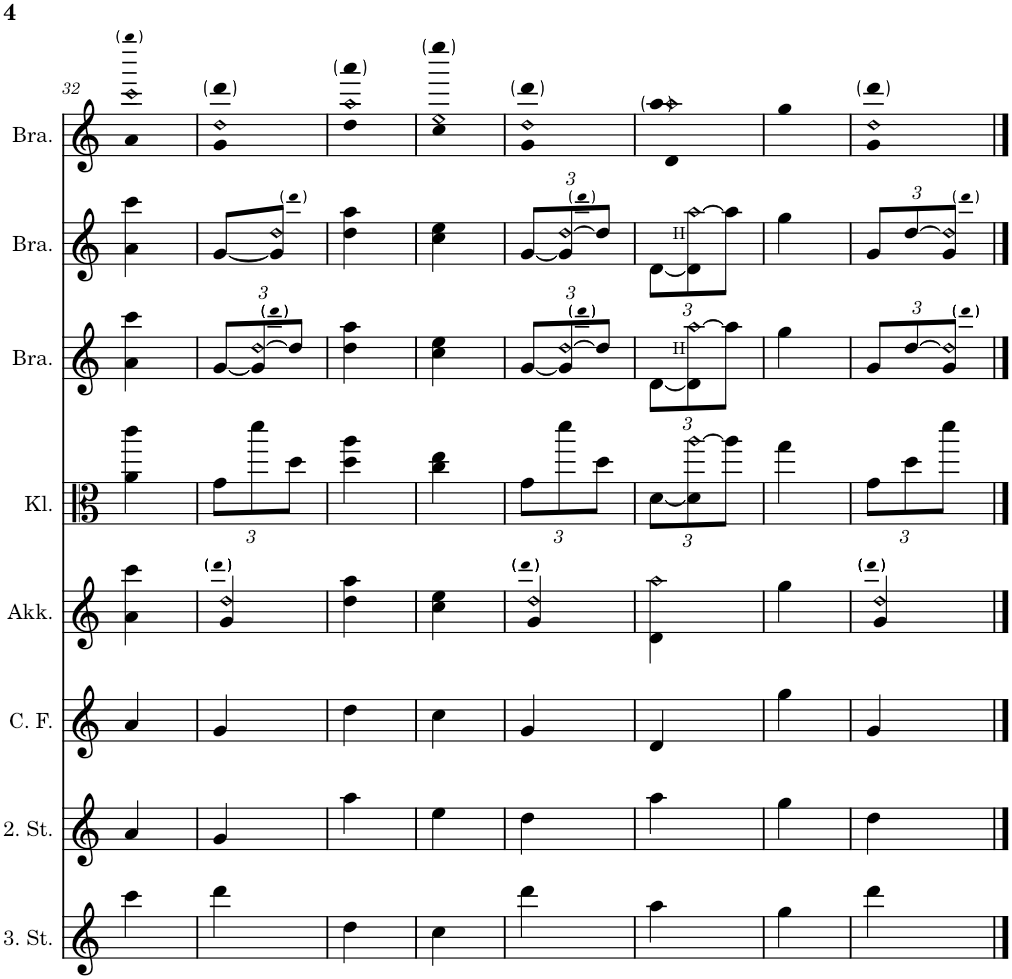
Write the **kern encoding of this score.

**kern	**kern	**kern	**kern	**kern	**kern	**kern	**kern
*part8	*part7	*part6	*part5	*part4	*part3	*part2	*part1
*staff8	*staff7	*staff6	*staff5	*staff4	*staff3	*staff2	*staff1
*I"Dritte Stimme	*I"Zweite Stimme	*I"Cantus Firmus	*I"Akkorde	*I"Klingend	*I"Bratsche	*I"Bratsche	*I"Bratsche
*I'3. St.	*I'2. St.	*I'C. F.	*I'Akk.	*I'Kl.	*I'Bra.	*I'Bra.	*I'Bra.
!!LO:PB:g=z
*clefG2	*clefG2	*clefG2	*clefG2	*clefC3	*clefG2	*clefG2	*clefG2
*k[]	*k[]	*k[]	*k[]	*k[]	*k[]	*k[]	*k[]
*M1/4	*M1/4	*M1/4	*M1/4	*M1/4	*M1/4	*M1/4	*M1/4
=32	=32	=32	=32	=32	=32	=32	=32
!	!	!	!	!	!	!	!LO:N:n=2:head=open
*	*	*	*	*	*	*	*^
4ccc\	4a/	4a/	4a\ 4ccc\	4a\ 4ccc\	4a\ 4ccc\	4a\ 4ccc\	4a 4ccc	4gggg!
=33	=33	=33	=33	=33	=33	=33	=33	=33
!	!	!	!LO:N:n=2:head=open	!	!	!	!	!
*	*	*	*^	*	*^	*	*	*
*	*	*	*	*	*Xbrackettup	*Xbrackettup	*brackettup	*	*	*
*	*	*	*	*	*	*	*	*^	*	*
!	!	!	!	!	!	!	!	!	!	!LO:N:n=2:head=open	!
4ddd\	4g/	4g/	4g/ 4dd/	4ddd!	12g\L	[<12g/L	12ryy	[<8g/L	8ryy	4g 4dd	4ddd
!	!	!	!	!	!	!LO:N:n=2:head=open	!	!	!	!	!
.	.	.	.	.	12ddd\	12g/] [12dd/	12ddd!	.	.	.	.
!	!	!	!	!	!	!	!	!LO:N:n=2:head=open	!	!	!
.	.	.	.	.	.	.	.	8g/] 8dd/J	8ddd!	.	.
.	.	.	.	.	12dd\J	12dd/J]	12ryy	.	.	.	.
*	*	*	*v	*v	*	*	*	*v	*v	*	*
=34	=34	=34	=34	=34	=34	=34	=34	=34	=34
!	!	!	!	!	!	!	!	!LO:N:n=2:head=open	!
*	*	*	*	*	*v	*v	*	*	*
4dd\	4aa\	4dd\	4dd\ 4aa\	4dd\ 4aa\	4dd\ 4aa\	4dd\ 4aa\	4dd 4aa	4aaa
=35	=35	=35	=35	=35	=35	=35	=35	=35
!	!	!	!	!	!	!	!LO:N:n=2:head=open	!
4cc\	4ee\	4cc\	4cc\ 4ee\	4cc\ 4ee\	4cc\ 4ee\	4cc\ 4ee\	4cc 4ee	4eeee
=36	=36	=36	=36	=36	=36	=36	=36	=36
!	!	!	!LO:N:n=2:head=open	!	!	!	!	!
*	*	*	*^	*	*^	*^	*	*
*	*	*	*	*	*	*Xbrackettup	*brackettup	*Xbrackettup	*brackettup	*	*
!	!	!	!	!	!	!	!	!	!	!LO:N:n=2:head=open	!
4ddd\	4dd\	4g/	4g/ 4dd/	4ddd!	12g\L	[<12g/L	12ryy	[<12g/L	12ryy	4g 4dd	4ddd
!	!	!	!	!	!	!LO:N:n=2:head=open	!	!LO:N:n=2:head=open	!	!	!
.	.	.	.	.	12ddd\	12g/] [12dd/	12ddd!	12g/] [12dd/	12ddd!	.	.
.	.	.	.	.	12dd\J	12dd/J]	12ryy	12dd/J]	12ryy	.	.
*	*	*	*v	*v	*	*	*	*	*	*	*
=37	=37	=37	=37	=37	=37	=37	=37	=37	=37	=37
!	!	!	!LO:N:n=2:head=open	!	!	!	!	!	!	!
*	*	*	*	*	*v	*v	*	*	*	*
*	*	*	*	*	*	*v	*v	*	*
*	*	*	*	*	*Xbrackettup	*Xbrackettup	*	*
*	*	*	*	*	*^	*^	*	*
!	!	!	!	!	!	!	!LO:TX:a:t=II	!	!	!
!	!	!	!	!	!LO:TX:a:t=II	!	!	!	!	!
!	!	!	!	!	!	!	!	!	!LO:N:n=2:head=open	!
*	*	*	*	*	*v	*v	*	*	*	*
*	*	*	*	*	*	*v	*v	*	*
4aa\	4aa\	4d/	4d\ 4aa\	[<12d\L	[<12d\L	[<12d\L	4d 4aa	4aa
!	!	!	!	!LO:N:n=2:head=open	!LO:N:n=2:head=open	!LO:N:n=2:head=open	!	!
.	.	.	.	12d\] [12aa\	12d\] [12aa\	12d\] [12aa\	.	.
.	.	.	.	12aa\J]	12aa\J]	12aa\J]	.	.
*	*	*	*	*	*	*	*v	*v
=38	=38	=38	=38	=38	=38	=38	=38
4gg\	4gg\	4gg\	4gg\	4gg\	4gg\	4gg\	4gg
=39	=39	=39	=39	=39	=39	=39	=39
!	!	!	!LO:N:n=2:head=open	!	!	!	!
*	*	*	*^	*	*^	*^	*
*	*	*	*	*	*	*	*brackettup	*	*brackettup	*
!	!	!	!	!	!	!	!	!	!	!LO:N:n=2:head=open
4ddd\	4dd\	4g/	4g/ 4dd/	4ddd!	12g\L	12g/L	6ryy	12g/L	6ryy	4g 4dd 4ddd
.	.	.	.	.	12dd\	[12dd/	.	[12dd/	.	.
!	!	!	!	!	!	!LO:N:n=2:head=open	!	!LO:N:n=2:head=open	!	!
.	.	.	.	.	12ddd\J	12g/ 12dd/]J	12ddd!	12g/ 12dd/]J	12ddd!	.
*	*	*	*	*	*	*v	*v	*	*	*
*	*	*	*v	*v	*	*	*v	*v	*
==	==	==	==	==	==	==	==
*-	*-	*-	*-	*-	*-	*-	*-
